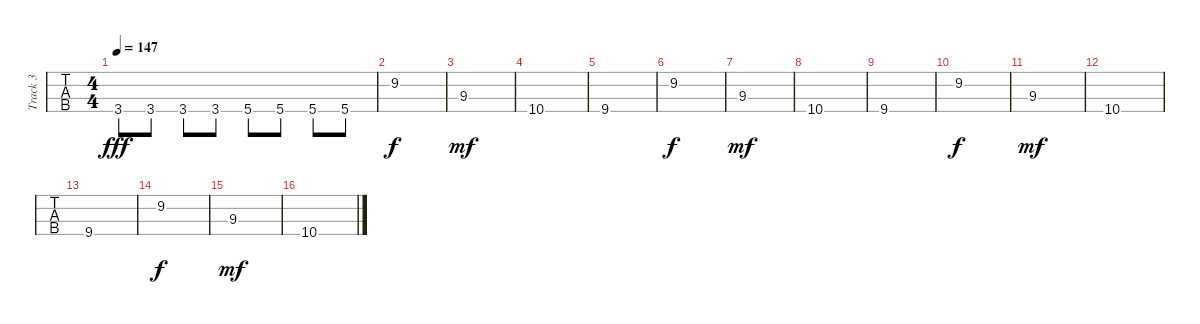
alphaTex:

\track ("Track 3" "Track 3") {instrument electricbassfinger}
\staff {tabs}
\tuning (G2 D2 A1 D1) {hide}
\ts (4 4)
\tempo 147
\clef f4
\ks c
3.4.8{dy fff} 3.4.8 3.4.8 3.4.8 5.4.8 5.4.8 5.4.8 5.4.8 |
9.2.1{dy f} |
9.3.1{dy mf} |
10.4.1 |
9.4.1 |
9.2.1{dy f} |
9.3.1{dy mf} |
10.4.1 |
9.4.1 |
9.2.1{dy f} |
9.3.1{dy mf} |
10.4.1 |
9.4.1 |
9.2.1{dy f} |
9.3.1{dy mf} |
10.4.1
